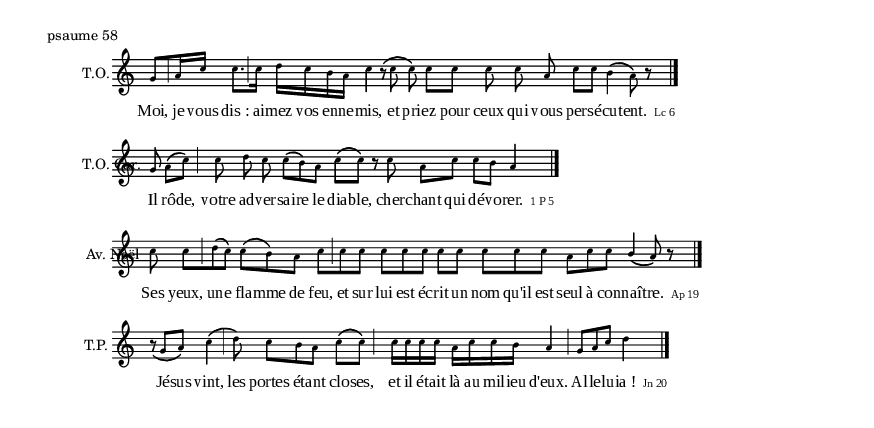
\version "2.10.0"
\include "definitions.ly"


\markup { psaume 58}




\relative c'' { 
	\new Staff {
		\cadenzaOn
		
		\set Staff.instrumentName = \markup{ \center-align { T.O. } }
		g8[ \cesure a16 c] c8.[ \cesure c16] d[ c b a] c4 
		\pespace
		\times 2/3 { r8\( c c\) } c[ c] \times 2/3 { c c a } c[ c] \stemDown b4\( a8\) r

		
		
		
		\endBar
	}

	\addlyrics {
		
		Moi, je vous "dis :" ai -- mez vos en -- ne -- mis, et pri -- ez pour ceux qui vous per -- sé -- cu -- tent.
		\markup { \citation #"Lc 6" } }
	
	
}


\relative c'' { 
	\new Staff {
		\cadenzaOn
		
		\set Staff.instrumentName = \markup{ \center-align { T.O. Car. } }
		g8 a[\( c\)] \cesure\pespace  \times 2/3 { c d c } \times 2/3 { c[\( b\) a] } c[\( c\)] r c a[ c] c[ b] a4

		
		
		
		\endBar
	}

	\addlyrics {
		
		Il rô -- de, votre ad -- ver -- sai -- re le dia -- ble, cher -- chant qui dé -- vo -- rer.
		\markup { \citation #"1 P 5" } }
	
	
}
\relative c'' { 
	\new Staff {
		\cadenzaOn
		
		\set Staff.instrumentName = \markup{ \center-align { Av. Noël } }
		c8 \times 2/3 { c[\cesure d\( c]\) } 
		\times 2/3 { c[\( b\) a] }
		\times 2/3 { c[\cesure c c] }  \times 2/3 { c[ c c] }  c[ c]
		\times 2/3 { c[ c c] }  \times 2/3 { a[ c c] }
		\stemUp b4\( a8\) r8
		\endBar
	}

	\addlyrics {
		
		Ses yeux, un -- e fla -- mme de feu, et sur lui est éc -- rit un nom qu'il est seul à con -- naî -- tre.
		\markup { \citation #"Ap 19" } }
	
	
}


\relative c'' { 
	\new Staff {
		\cadenzaOn
		
		\set Staff.instrumentName = \markup{ \center-align { T.P. } }
		\times 2/3 { r8_\( g[ a]\) }
		\times 2/3 { c4\(\cesure d8\) }  
		\times 2/3 { c[ b a] }  c[\( c\)] \cesure\pespace
		c16[ c c c]
		a16[ c c b] a4 \cesure
		\times 2/3 {g8[ a c]} d4
		\endBar
	}

	\addlyrics {
		
		Jé -- sus vint, les portes ét -- ant clo -- ses, et il ét -- ait là au mil -- ieu d'eux. Al -- le -- lu -- "ia !"
		\markup { \citation #"Jn 20" } }
	
	
}


